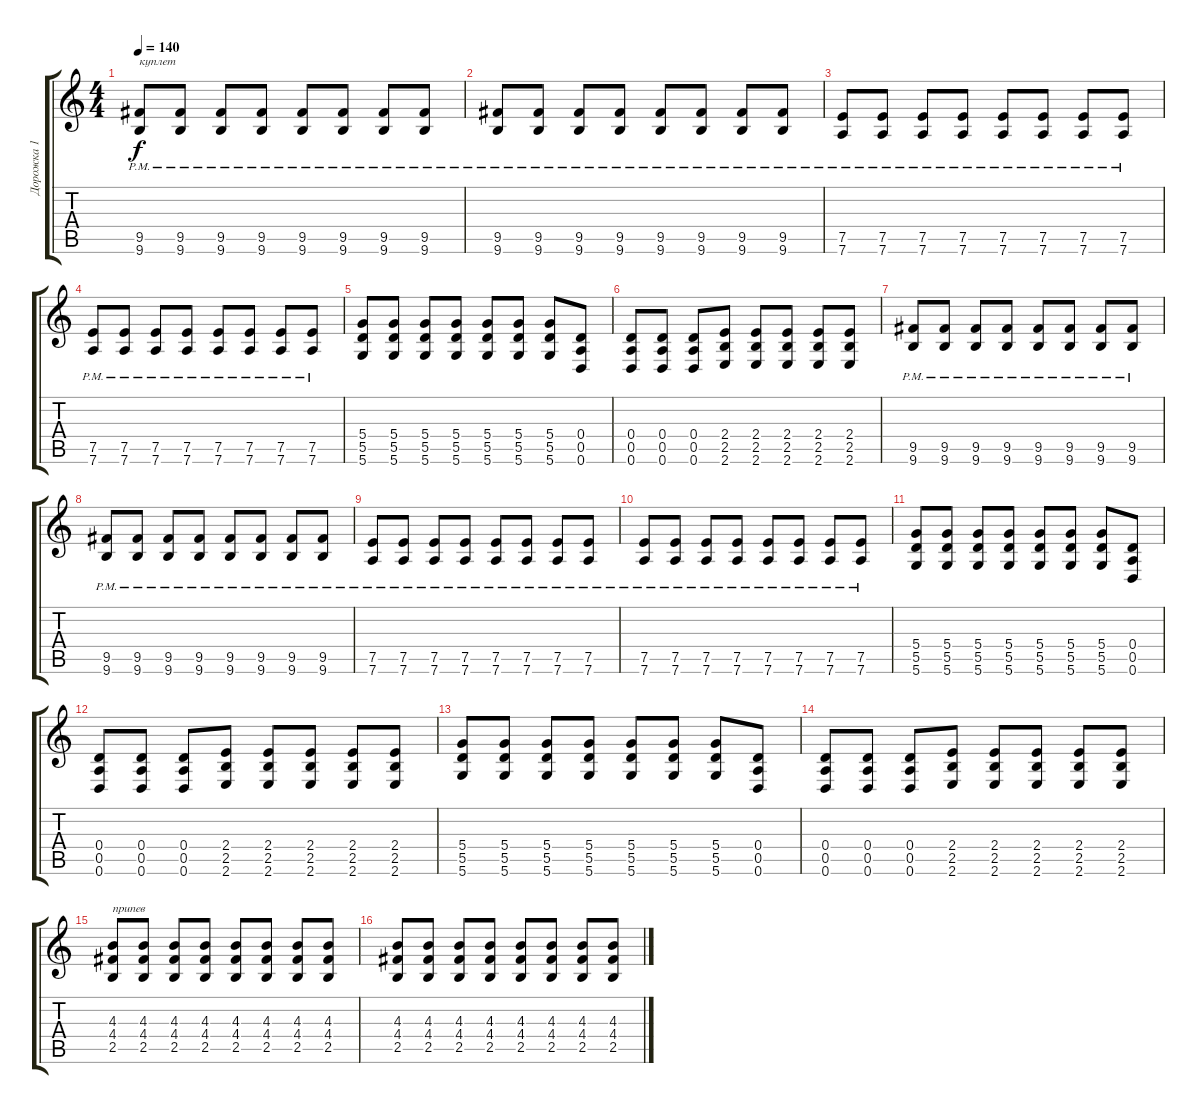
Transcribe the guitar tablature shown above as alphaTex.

\track ("Дорожка 1" "Дорожка 1") {instrument overdrivenguitar}
\staff {score tabs}
\tuning (E4 B3 G3 D3 A2 D2) {hide}
\ts (4 4)
\tempo 140
\clef g2
\ks c
(9.5{pm} 9.6{pm}).8{txt "куплет" dy f} (9.5{pm} 9.6{pm}).8 (9.5{pm} 9.6{pm}).8 (9.5{pm} 9.6{pm}).8 (9.5{pm} 9.6{pm}).8 (9.5{pm} 9.6{pm}).8 (9.5{pm} 9.6{pm}).8 (9.5{pm} 9.6{pm}).8 |
(9.5{pm} 9.6{pm}).8 (9.5{pm} 9.6{pm}).8 (9.5{pm} 9.6{pm}).8 (9.5{pm} 9.6{pm}).8 (9.5{pm} 9.6{pm}).8 (9.5{pm} 9.6{pm}).8 (9.5{pm} 9.6{pm}).8 (9.5{pm} 9.6{pm}).8 |
(7.5{pm} 7.6{pm}).8 (7.5{pm} 7.6{pm}).8 (7.5{pm} 7.6{pm}).8 (7.5{pm} 7.6{pm}).8 (7.5{pm} 7.6{pm}).8 (7.5{pm} 7.6{pm}).8 (7.5{pm} 7.6{pm}).8 (7.5{pm} 7.6{pm}).8 |
(7.5{pm} 7.6{pm}).8 (7.5{pm} 7.6{pm}).8 (7.5{pm} 7.6{pm}).8 (7.5{pm} 7.6{pm}).8 (7.5{pm} 7.6{pm}).8 (7.5{pm} 7.6{pm}).8 (7.5{pm} 7.6{pm}).8 (7.5{pm} 7.6{pm}).8 |
(5.4 5.5 5.6).8 (5.4 5.5 5.6).8 (5.4 5.5 5.6).8 (5.4 5.5 5.6).8 (5.4 5.5 5.6).8 (5.4 5.5 5.6).8 (5.4 5.5 5.6).8 (0.4 0.5 0.6).8 |
(0.4 0.5 0.6).8 (0.4 0.5 0.6).8 (0.4 0.5 0.6).8 (2.4 2.5 2.6).8 (2.4 2.5 2.6).8 (2.4 2.5 2.6).8 (2.4 2.5 2.6).8 (2.4 2.5 2.6).8 |
(9.5{pm} 9.6{pm}).8 (9.5{pm} 9.6{pm}).8 (9.5{pm} 9.6{pm}).8 (9.5{pm} 9.6{pm}).8 (9.5{pm} 9.6{pm}).8 (9.5{pm} 9.6{pm}).8 (9.5{pm} 9.6{pm}).8 (9.5{pm} 9.6{pm}).8 |
(9.5{pm} 9.6{pm}).8 (9.5{pm} 9.6{pm}).8 (9.5{pm} 9.6{pm}).8 (9.5{pm} 9.6{pm}).8 (9.5{pm} 9.6{pm}).8 (9.5{pm} 9.6{pm}).8 (9.5{pm} 9.6{pm}).8 (9.5{pm} 9.6{pm}).8 |
(7.5{pm} 7.6{pm}).8 (7.5{pm} 7.6{pm}).8 (7.5{pm} 7.6{pm}).8 (7.5{pm} 7.6{pm}).8 (7.5{pm} 7.6{pm}).8 (7.5{pm} 7.6{pm}).8 (7.5{pm} 7.6{pm}).8 (7.5{pm} 7.6{pm}).8 |
(7.5{pm} 7.6{pm}).8 (7.5{pm} 7.6{pm}).8 (7.5{pm} 7.6{pm}).8 (7.5{pm} 7.6{pm}).8 (7.5{pm} 7.6{pm}).8 (7.5{pm} 7.6{pm}).8 (7.5{pm} 7.6{pm}).8 (7.5{pm} 7.6{pm}).8 |
(5.4 5.5 5.6).8 (5.4 5.5 5.6).8 (5.4 5.5 5.6).8 (5.4 5.5 5.6).8 (5.4 5.5 5.6).8 (5.4 5.5 5.6).8 (5.4 5.5 5.6).8 (0.4 0.5 0.6).8 |
(0.4 0.5 0.6).8 (0.4 0.5 0.6).8 (0.4 0.5 0.6).8 (2.4 2.5 2.6).8 (2.4 2.5 2.6).8 (2.4 2.5 2.6).8 (2.4 2.5 2.6).8 (2.4 2.5 2.6).8 |
(5.4 5.5 5.6).8 (5.4 5.5 5.6).8 (5.4 5.5 5.6).8 (5.4 5.5 5.6).8 (5.4 5.5 5.6).8 (5.4 5.5 5.6).8 (5.4 5.5 5.6).8 (0.4 0.5 0.6).8 |
(0.4 0.5 0.6).8 (0.4 0.5 0.6).8 (0.4 0.5 0.6).8 (2.4 2.5 2.6).8 (2.4 2.5 2.6).8 (2.4 2.5 2.6).8 (2.4 2.5 2.6).8 (2.4 2.5 2.6).8 |
(4.3 4.4 2.5).8{txt "припев"} (4.3 4.4 2.5).8 (4.3 4.4 2.5).8 (4.3 4.4 2.5).8 (4.3 4.4 2.5).8 (4.3 4.4 2.5).8 (4.3 4.4 2.5).8 (4.3 4.4 2.5).8 |
(4.3 4.4 2.5).8 (4.3 4.4 2.5).8 (4.3 4.4 2.5).8 (4.3 4.4 2.5).8 (4.3 4.4 2.5).8 (4.3 4.4 2.5).8 (4.3 4.4 2.5).8 (4.3 4.4 2.5).8
